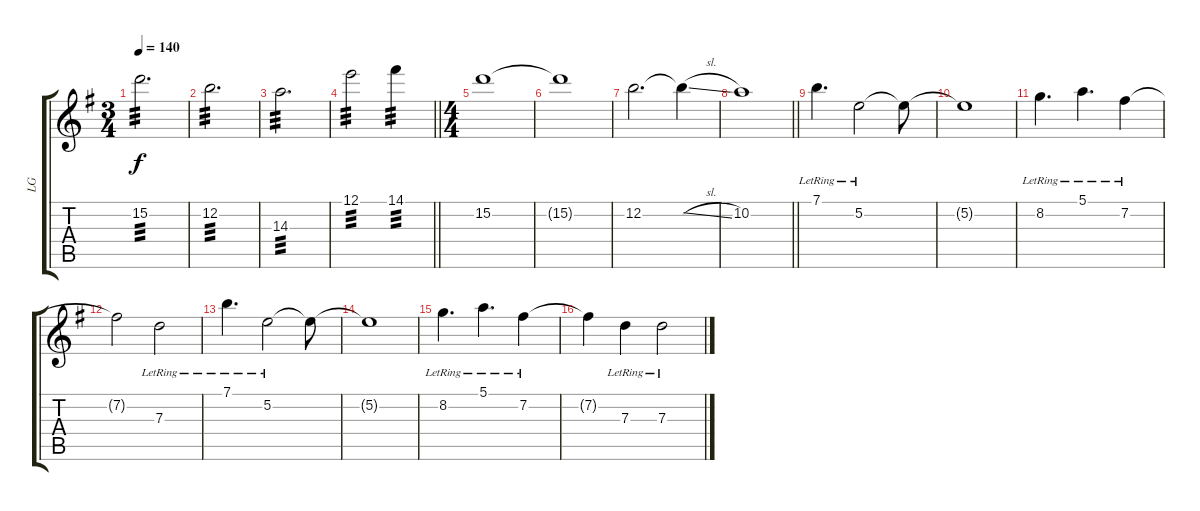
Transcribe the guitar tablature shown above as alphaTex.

\track ("LG" "LG") {instrument overdrivenguitar}
\staff {score tabs}
\tuning (E4 B3 G3 D3 A2 E2) {hide}
\ts (3 4)
\tempo 140
\clef g2
\ks eminor
15.2.2{d tp 3 dy f} |
12.2.2{d tp 3} |
14.3.2{d tp 3} |
\barLineRight lightlight
12.1.2{tp 3} 14.1.4{tp 3} |
\ts (4 4)
15.2.1 |
15.2{t}.1 |
12.2.2{d} 12.2{sl t}.4 |
\barLineRight lightlight
10.2.1 |
7.1{lr}.4{d} 5.2{lr}.2 5.2{t}.8 |
5.2{t}.1 |
8.2{lr}.4{d} 5.1{lr}.4{d} 7.2{lr}.4 |
7.2{t}.2 7.3{lr}.2 |
7.1{lr}.4{d} 5.2{lr}.2 5.2{t}.8 |
5.2{t}.1 |
8.2{lr}.4{d} 5.1{lr}.4{d} 7.2{lr}.4 |
7.2{t}.4 7.3{lr}.4 7.3{lr}.2
